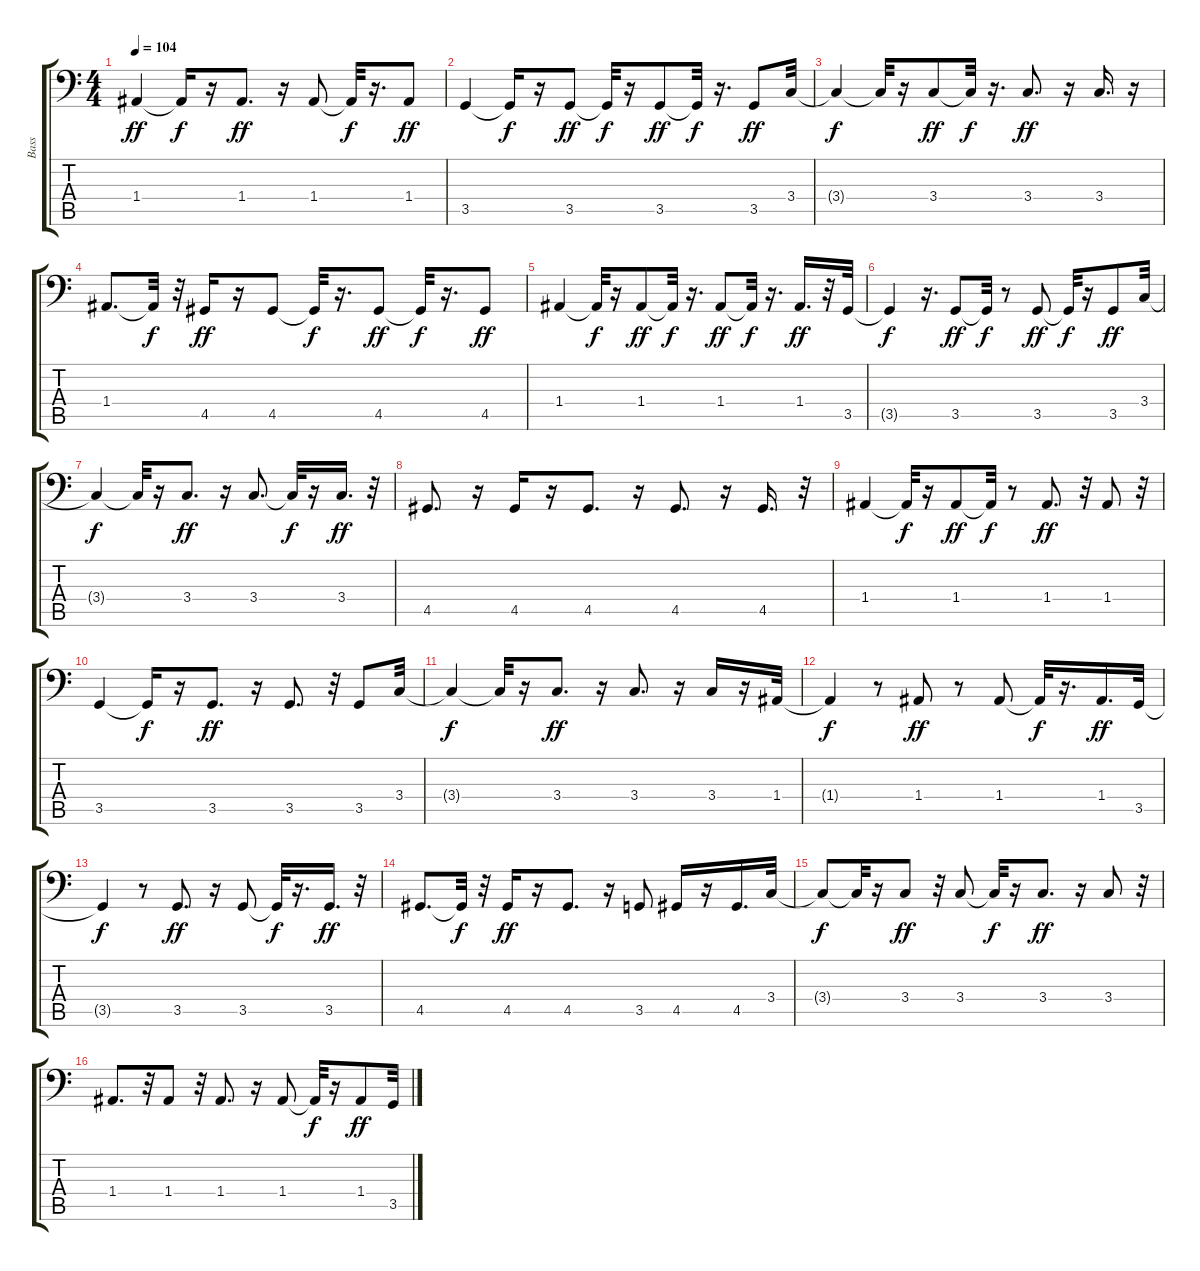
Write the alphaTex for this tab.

\track ("Bass" "Bass") {instrument fretlessbass}
\staff {score tabs}
\tuning (C3 G2 D2 A1 E1 B0) {hide}
\ts (4 4)
\tempo 104
\clef f4
\ks c
1.4.4{dy ff} 1.4{t}.16{dy f} r.16 1.4.8{d dy ff} r.16 1.4.8 1.4{t}.32{dy f} r.16{d} 1.4.8{dy ff} |
3.5.4 3.5{t}.16{dy f} r.16 3.5.8{dy ff} 3.5{t}.32{dy f} r.16 3.5.8{dy ff} 3.5{t}.32{dy f} r.16{d} 3.5.8{dy ff} 3.4.32 |
3.4{t}.4{dy f} 3.4{t}.32 r.16 3.4.8{dy ff} 3.4{t}.32{dy f} r.16{d} 3.4.8{d dy ff} r.16 3.4.16{d} r.16 |
1.4.8{d} 1.4{t}.32{dy f} r.32 4.5.16{dy ff} r.16 4.5.8 4.5{t}.32{dy f} r.16{d} 4.5.8{dy ff} 4.5{t}.32{dy f} r.16{d} 4.5.8{dy ff} |
1.4.4 1.4{t}.32{dy f} r.16 1.4.8{dy ff} 1.4{t}.32{dy f} r.16{d} 1.4.8{dy ff} 1.4{t}.32{dy f} r.16{d} 1.4.16{d dy ff} r.32 3.5.32 |
3.5{t}.4{dy f} r.16{d} 3.5.8{dy ff} 3.5{t}.32{dy f} r.8 3.5.8{dy ff} 3.5{t}.32{dy f} r.16 3.5.8{dy ff} 3.4.32 |
3.4{t}.4{dy f} 3.4{t}.32 r.16 3.4.8{d dy ff} r.16 3.4.8{d} 3.4{t}.32{dy f} r.16 3.4.16{d dy ff} r.32 |
4.5.8{d} r.16 4.5.16 r.16 4.5.8{d} r.16 4.5.8{d} r.16 4.5.16{d} r.32 |
1.4.4 1.4{t}.32{dy f} r.16 1.4.8{dy ff} 1.4{t}.32{dy f} r.8 1.4.8{d dy ff} r.32 1.4.8 r.32 |
3.5.4 3.5{t}.16{dy f} r.16 3.5.8{d dy ff} r.16 3.5.8{d} r.32 3.5.8 3.4.32 |
3.4{t}.4{dy f} 3.4{t}.32 r.16 3.4.8{d dy ff} r.16 3.4.8{d} r.16 3.4.16 r.16 1.4.32 |
1.4{t}.4{dy f} r.8 1.4.8{dy ff} r.8 1.4.8 1.4{t}.32{dy f} r.16{d} 1.4.16{d dy ff} 3.5.32 |
3.5{t}.4{dy f} r.8 3.5.8{d dy ff} r.16 3.5.8 3.5{t}.32{dy f} r.16{d} 3.5.16{d dy ff} r.32 |
4.5.8{d} 4.5{t}.32{dy f} r.32 4.5.16{dy ff} r.16 4.5.8{d} r.16 3.5.8 4.5.16 r.16 4.5.16{d} 3.4.32 |
3.4{t}.8{dy f} 3.4{t}.32 r.16 3.4.8{dy ff} r.32 3.4.8 3.4{t}.32{dy f} r.16 3.4.8{d dy ff} r.16 3.4.8 r.32 |
1.4.8{d} r.32 1.4.8 r.32 1.4.8{d} r.16 1.4.8 1.4{t}.32{dy f} r.16 1.4.8{dy ff} 3.5.32
